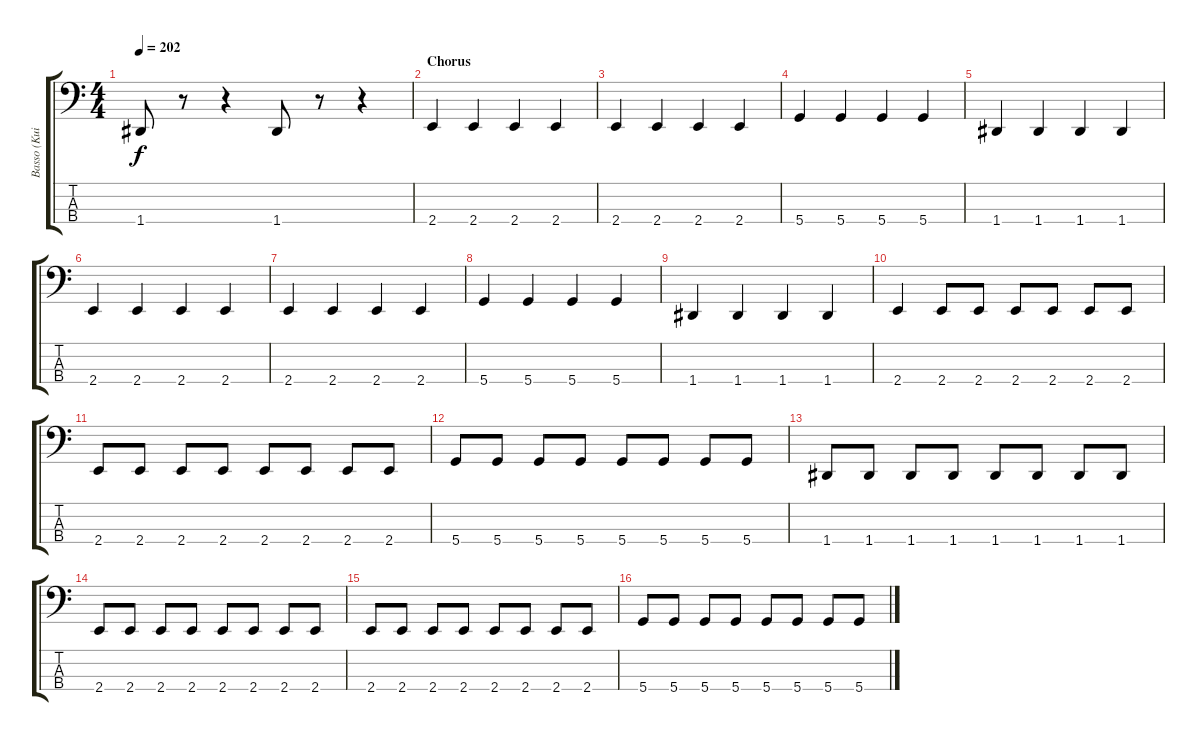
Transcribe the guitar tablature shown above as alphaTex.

\track ("Basso (Kuisma/Tuomo (levyllä))" "Basso (Kui") {instrument electricbasspick}
\staff {score tabs}
\tuning (G2 D2 A1 D1) {hide}
\ts (4 4)
\tempo 202
\clef f4
\ks c
1.4.8{dy f} r.8 r.4 1.4.8 r.8 r.4 |
\section ("" "Chorus")
2.4.4 2.4.4 2.4.4 2.4.4 |
2.4.4 2.4.4 2.4.4 2.4.4 |
5.4.4 5.4.4 5.4.4 5.4.4 |
1.4.4 1.4.4 1.4.4 1.4.4 |
2.4.4 2.4.4 2.4.4 2.4.4 |
2.4.4 2.4.4 2.4.4 2.4.4 |
5.4.4 5.4.4 5.4.4 5.4.4 |
1.4.4 1.4.4 1.4.4 1.4.4 |
2.4.4 2.4.8 2.4.8 2.4.8 2.4.8 2.4.8 2.4.8 |
2.4.8 2.4.8 2.4.8 2.4.8 2.4.8 2.4.8 2.4.8 2.4.8 |
5.4.8 5.4.8 5.4.8 5.4.8 5.4.8 5.4.8 5.4.8 5.4.8 |
1.4.8 1.4.8 1.4.8 1.4.8 1.4.8 1.4.8 1.4.8 1.4.8 |
2.4.8 2.4.8 2.4.8 2.4.8 2.4.8 2.4.8 2.4.8 2.4.8 |
2.4.8 2.4.8 2.4.8 2.4.8 2.4.8 2.4.8 2.4.8 2.4.8 |
5.4.8 5.4.8 5.4.8 5.4.8 5.4.8 5.4.8 5.4.8 5.4.8
